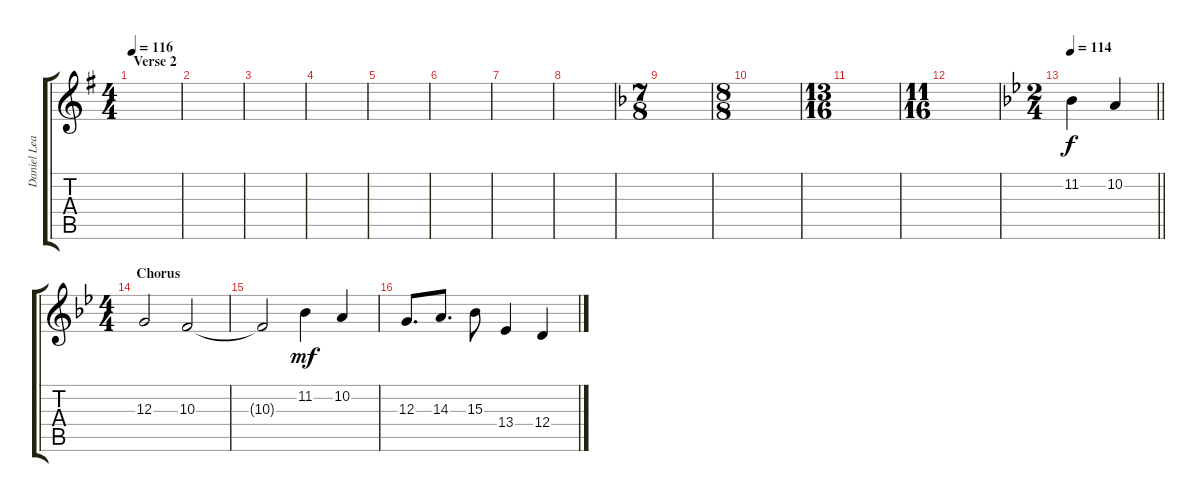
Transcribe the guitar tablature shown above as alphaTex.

\track ("Daniel Lead vocals" "Daniel Lea") {instrument lead1square}
\staff {score tabs}
\tuning (E4 B3 G3 D3 A2 E2) {hide}
\ts (4 4)
\section ("" "Verse 2")
\tempo 116
\clef g2
\ks g
|
|
|
|
|
|
|
|
\ts (7 8)
\ks f
|
\ts (8 8)
|
\ts (13 16)
|
\ts (11 16)
|
\ts (2 4)
\tempo 114
\barLineRight lightlight
\ks bb
11.2.4 10.2.4 |
\ts (4 4)
\section ("" "Chorus")
12.3.2 10.3.2 |
10.3{t}.2{dy f} 11.2.4{dy mf} 10.2.4 |
12.3.8{d} 14.3.8{d} 15.3.8 13.4.4 12.4.4
